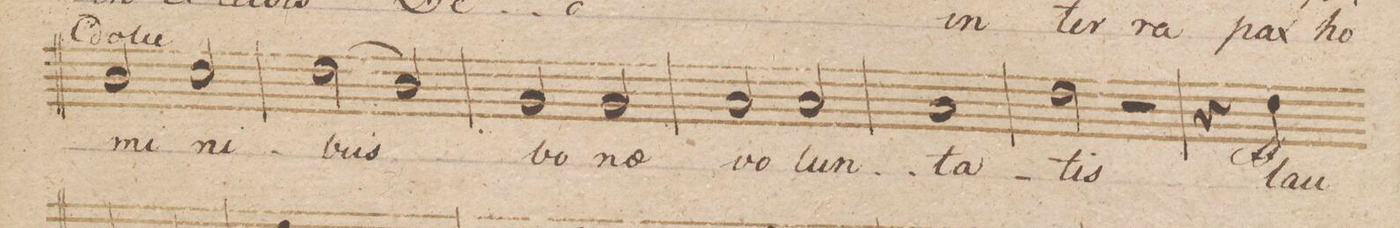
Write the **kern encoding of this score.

**kern	**text	**dynam
*I"Basso.	*	*
*clefF4	*	*
*k[b-]	*	*
*met(c)	*	*
*M4/4	*	*
2D/	-mi-	.
2E/	-ni-	.
=15	=15	=15
(>2F\	-bus	.
2D/)	.	.
=16	=16	=16
2BB-/	-bo-	.
2BB-/	-nae	.
=17	=17	=17
2C/	vo-	.
2C/	-lun-	.
=18	=18	=18
1C	-ta-	.
=19	=19	=19
2F\	-tis	.
2r	.	.
=20	=20	=20
4r	.	.
4F\	lau-	ff
*-	*-	*-
